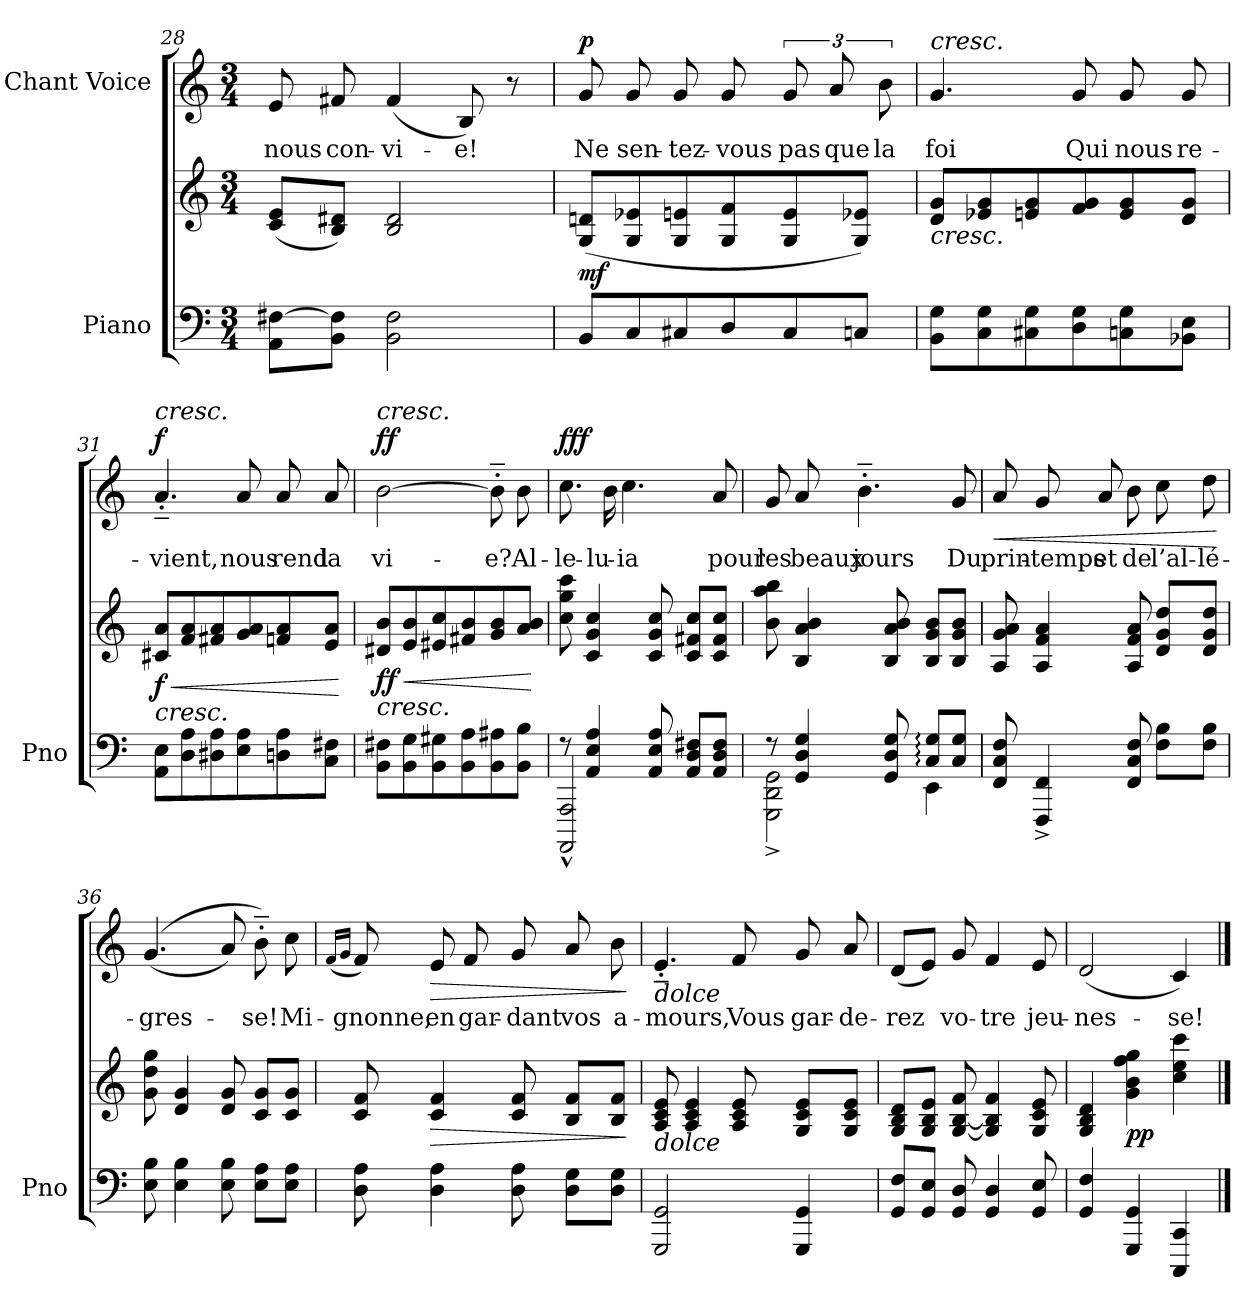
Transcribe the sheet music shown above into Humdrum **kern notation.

**kern	**kern	**dynam	**kern	**text	**dynam
*part2	*part2	*part2	*part1	*part1	*part1
*staff3	*staff2	*staff2/3	*staff1	*staff1	*staff1
*I"Piano	*	*	*I"Chant Voice	*	*
*I'Pno	*	*	*	*	*
!!LO:LB:g=z
*clefF4	*clefG2	*	*clefG2	*	*
*k[]	*k[]	*	*k[]	*	*
*M3/4	*M3/4	*	*M3/4	*	*
=28	=28	=28	=28	=28	=28
!	!	!	!	!LO:LY:b	!
8AA\ [8F#X\L	(8c/ 8e/L	.	8e/	nous	.
!	!	!	!	!LO:LY:b	!
8BB\ 8F#\]J	8B/ 8d#X/J)	.	8f#X/	con-	.
!	!	!	!	!LO:LY:b	!
2BB\ 2F#\	2B/ 2d#/	.	(4f#/	-vi-	.
!	!	!	!	!LO:LY:b	!
.	.	.	8B/)	-e!	.
.	.	.	8r	.	.
=29	=29	=29	=29	=29	=29
!	!	!LO:DY:b	!	!LO:LY:b	!LO:DY:a
8BB/L	(>8G/ 8dn/L	mf	8g/	Ne	p
!	!	!	!	!LO:LY:b	!
8C/	8G/ 8e-X/	.	8g/	sen-	.
!	!	!	!	!LO:LY:b	!
8C#X/	8G/ 8en/	.	8g/	-tez-	.
!	!	!	!	!LO:LY:b	!
8D/	8G/ 8f/	.	8g/	-vous	.
!	!	!	!	!LO:LY:b	!
8C#/	8G/ 8e/	.	12g/	pas	.
!	!	!	!	!LO:LY:b	!
.	.	.	12a/	que	.
8Cn/J	8G/ 8e-X/J)	.	.	.	.
!	!	!	!	!LO:LY:b	!
.	.	.	12b\	la	.
!!LO:LB:g=z
=30	=30	=30	=30	=30	=30
!	!	!	!LO:TX:a:i:t=cresc.	!	!
!	!LO:TX:b:i:t=cresc.	!	!	!	!
!	!	!	!	!LO:LY:b	!
8BB\ 8G\L	8d/ 8g/L	.	4.g/	foi	.
8C\ 8G\	8e-X/ 8g/	.	.	.	.
8C#X\ 8G\	8en/ 8g/	.	.	.	.
!	!	!	!	!LO:LY:b	!
8D\ 8G\	8f/ 8g/	.	8g/	Qui	.
!	!	!	!	!LO:LY:b	!
8Cn\ 8G\	8e/ 8g/	.	8g/	nous	.
!	!	!	!	!LO:LY:b	!
8BB-X\ 8E\J	8d/ 8g/J	.	8g/	re-	.
=31	=31	=31	=31	=31	=31
!	!	!	!LO:TX:a:i:t=cresc.	!	!
!	!LO:TX:b:i:t=cresc.	!	!	!	!
!	!	!LO:HP:b	!	!LO:LY:b	!
!	!	!LO:DY:n=1:b	!	!	!LO:DY:a
8AA\ 8E\L	8c#X/ 8a/L	< f	4.a'~/	-vient,	f
8D\ 8A\	8f/ 8a/	.	.	.	.
8D#X\ 8A\	8f#X/ 8a/	.	.	.	.
!	!	!	!	!LO:LY:b	!
8E\ 8A\	8g/ 8a/	.	8a/	nous	.
!	!	!	!	!LO:LY:b	!
8Dn\ 8A\	8fn/ 8a/	.	8a/	rend	.
!	!	!	!	!LO:LY:b	!
8C\ 8F#X\J	8e/ 8a/J	.	8a/	la	.
.	.	[	.	.	.
!!LO:PB:g=z
=32	=32	=32	=32	=32	=32
!	!	!	!LO:TX:a:i:t=cresc.	!	!
!	!LO:TX:b:i:t=cresc.	!	!	!	!
!	!	!LO:HP:b	!	!LO:LY:b	!
!	!	!LO:DY:n=1:b	!	!	!LO:DY:a
8BB\ 8F#X\L	8d#X/ 8b/L	< ff	[2b\	vi-	ff
8BB\ 8G\	8e/ 8b/	.	.	.	.
8BB\ 8G#X\	8e#X/ 8cc/	.	.	.	.
8BB\ 8A\	8f#X/ 8b/	.	.	.	.
!	!	!	!	!LO:LY:b	!
8BB\ 8A#X\	8g/ 8b/	.	8b'~\]	-e?	.
!	!	!	!	!LO:LY:b	!
8BB\ 8B\J	8a/ 8b/J	.	8b\	Al-	.
.	.	[	.	.	.
=33	=33	=33	=33	=33	=33
*^	*	*	*	*	*
!	!	!	!LO:DY:b	!	!LO:LY:b	!
!	!	!	!LO:DY:n=1:b	!	!	!LO:DY:a
8r	2AAAA/^^ 2AAA/^^	8cc\ 8gg\ 8ccc\	fff other-dynamics	8.cc\	-le-	fff
4AA/ 4E/ 4A/	.	4c/ 4g/ 4cc/	.	.	.	.
!	!	!	!	!	!LO:LY:b	!
.	.	.	.	16b\	-lu-	.
!	!	!	!	!	!LO:LY:b	!
.	.	.	.	4.cc\	-ia	.
8AA/ 8E/ 8A/	.	8c/ 8g/ 8cc/	.	.	.	.
8AA/ 8D/ 8F#X/L	4ryy	8c/ 8f#X/ 8cc/L	.	.	.	.
!	!	!	!	!	!LO:LY:b	!
8AA/ 8D/ 8F#/J	.	8c/ 8f#/ 8cc/J	.	8a/	pour	.
!!LO:LB:g=z
=34	=34	=34	=34	=34	=34	=34
!	!	!	!	!	!LO:LY:b	!
8r	2GGG\^ 2DD\^ 2GG\^	8b\ 8aa\ 8bb\	.	8g/	les	.
!	!	!	!	!	!LO:LY:b	!
4GG/ 4D/ 4G/	.	4B/ 4a/ 4b/	.	8a/	beaux	.
!	!	!	!	!	!LO:LY:b	!
.	.	.	.	4.b'~\	jours	.
8GG/ 8D/ 8G/	.	8B/ 8a/ 8b/	.	.	.	.
8C/: 8G/:L	4EE\	8B/ 8g/ 8b/L	.	.	.	.
!	!	!	!	!	!LO:LY:b	!
8C/ 8G/J	.	8B/ 8g/ 8b/J	.	8g/	Du	.
*v	*v	*	*	*	*	*
=35	=35	=35	=35	=35	=35
!	!	!	!	!LO:LY:b	!LO:HP:b
8FF/ 8C/ 8F/	8A/ 8g/ 8a/	.	8a/	prin-	<
!	!	!	!	!LO:LY:b	!
4FFF/^ 4FF/^	4A/ 4f/ 4a/	.	8g/	-temps	.
!	!	!	!	!LO:LY:b	!
.	.	.	8a/	et	.
!	!	!	!	!LO:LY:b	!
8FF/ 8C/ 8F/	8A/ 8f/ 8a/	.	8b\	de	.
!	!	!	!	!LO:LY:b	!
8F\ 8B\L	8d/ 8g/ 8dd/L	.	8cc\	l’al-	.
!	!	!	!	!LO:LY:b	!
8F\ 8B\J	8d/ 8g/ 8dd/J	.	8dd\	-lé-	.
.	.	.	.	.	[
!!LO:LB:g=z
=36	=36	=36	=36	=36	=36
!	!	!	!	!LO:LY:b	!
8E\ 8B\	8g\ 8dd\ 8gg\	.	((4.g/	-gres-	.
4E\ 4B\	4d/ 4g/	.	.	.	.
8E\ 8B\	8d/ 8g/	.	8a/)	.	.
!	!	!	!	!LO:LY:b	!
8E\ 8A\L	8c/ 8g/L	.	8b'~\)	-se!	.
!	!	!	!	!LO:LY:b	!
8E\ 8A\J	8c/ 8g/J	.	8cc\	Mi-	.
=37	=37	=37	=37	=37	=37
.	.	.	(16qf/LL	.	.
.	.	.	16qg/JJ	.	.
!	!	!	!	!LO:LY:b	!
8D\ 8A\	8c/ 8f/	.	8f/)	-gnonne,	.
!	!	!LO:HP:b	!	!LO:LY:b	!LO:HP:b
4D\ 4A\	4c/ 4f/	>	8e/	en	>
!	!	!	!	!LO:LY:b	!
.	.	.	8f/	gar-	.
!	!	!	!	!LO:LY:b	!
8D\ 8A\	8c/ 8f/	.	8g/	-dant	.
!	!	!	!	!LO:LY:b	!
8D\ 8G\L	8B/ 8f/L	.	8a/	vos	.
!	!	!	!	!LO:LY:b	!
8D\ 8G\J	8B/ 8f/J	.	8b\	a-	.
.	.	]	.	.	]
!!LO:LB:g=z
=38	=38	=38	=38	=38	=38
!	!	!	!LO:TX:b:i:t=dolce	!	!
!	!LO:TX:b:i:t=dolce	!	!	!	!
!	!	!	!	!LO:LY:b	!
2GGG/ 2GG/	8A/ 8c/ 8e/	.	4.e'~/	-mours,	.
.	4A/ 4c/ 4e/	.	.	.	.
!	!	!	!	!LO:LY:b	!
.	8A/ 8c/ 8e/	.	8f/	Vous	.
!	!	!	!	!LO:LY:b	!
4GGG/ 4GG/	8G/ 8c/ 8e/L	.	8g/	gar-	.
!	!	!	!	!LO:LY:b	!
.	8G/ 8c/ 8e/J	.	8a/	-de-	.
=39	=39	=39	=39	=39	=39
!	!	!	!	!LO:LY:b	!
8GG/ 8F/L	8G/ 8B/ 8d/L	.	(8d/L	-rez	.
8GG/ 8E/J	8G/ 8B/ 8e/J	.	8e/J)	.	.
!	!	!	!	!LO:LY:b	!
8GG/ 8D/	[8G/ [8B/ 8f/	.	8g/	vo-	.
!	!	!	!	!LO:LY:b	!
4GG/ 4D/	4G/] 4B/] 4f/	.	4f/	-tre	.
!	!	!	!	!LO:LY:b	!
8GG/ 8E/	8G/ 8c/ 8e/	.	8e/	jeu-	.
=40	=40	=40	=40	=40	=40
!	!	!	!	!LO:LY:b	!
4GG/ 4F/	4G/ 4B/ 4d/	.	(2d/	-nes-	.
!	!	!LO:DY:b	!	!	!
4GGG/ 4GG/	4g\ 4b\ 4ff\ 4gg\	pp	.	.	.
!	!	!	!	!LO:LY:b	!
4CCC/ 4CC/	4cc\ 4ee\ 4ccc\	.	4c/)	-se!	.
==	==	==	==	==	==
*-	*-	*-	*-	*-	*-
